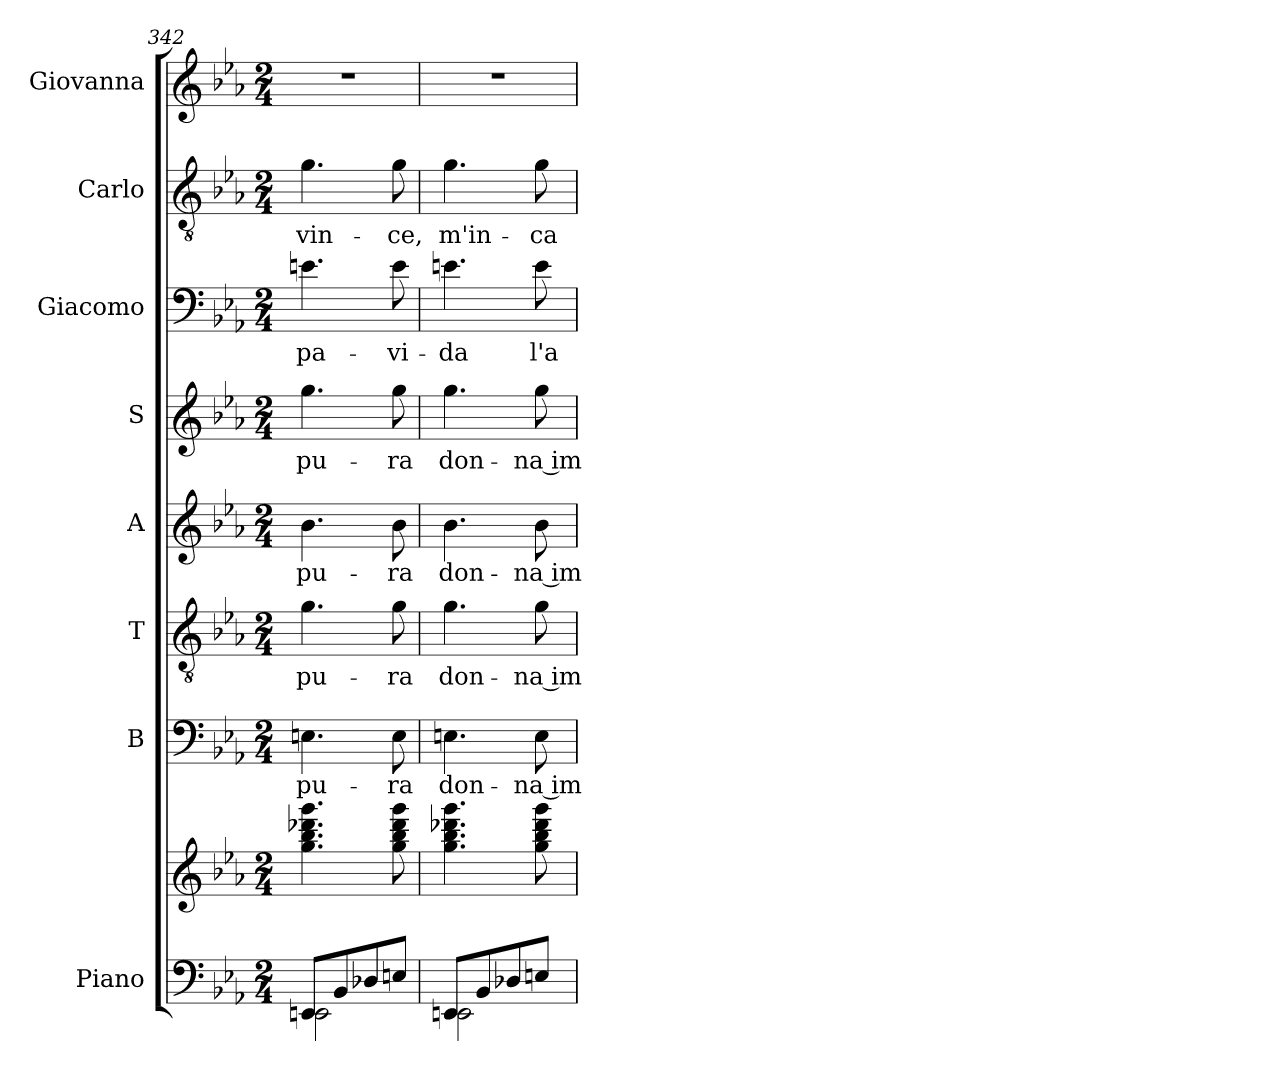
**kern	**kern	**kern	**text	**kern	**text	**kern	**text	**kern	**text	**kern	**text	**kern	**text	**kern
*part8	*part8	*part7	*part7	*part6	*part6	*part5	*part5	*part4	*part4	*part3	*part3	*part2	*part2	*part1
*staff9	*staff8	*staff7	*staff7	*staff6	*staff6	*staff5	*staff5	*staff4	*staff4	*staff3	*staff3	*staff2	*staff2	*staff1
*I"Piano	*	*I"B	*	*I"T	*	*I"A	*	*I"S	*	*I"Giacomo	*	*I"Carlo	*	*I"Giovanna
*I'Pno	*	*I'B	*	*I'T	*	*I'A	*	*I'S	*	*	*	*	*	*
*clefF4	*clefG2	*clefF4	*	*clefGv2	*	*clefG2	*	*clefG2	*	*clefF4	*	*clefGv2	*	*clefG2
*k[b-e-a-]	*k[b-e-a-]	*k[b-e-a-]	*	*k[b-e-a-]	*	*k[b-e-a-]	*	*k[b-e-a-]	*	*k[b-e-a-]	*	*k[b-e-a-]	*	*k[b-e-a-]
*M2/4	*M2/4	*M2/4	*	*M2/4	*	*M2/4	*	*M2/4	*	*M2/4	*	*M2/4	*	*M2/4
=342	=342	=342	=342	=342	=342	=342	=342	=342	=342	=342	=342	=342	=342	=342
*^	*	*	*	*	*	*	*	*	*	*	*	*	*	*
!	!	!	!	!LO:LY:b	!	!LO:LY:b	!	!LO:LY:b	!	!LO:LY:b	!	!LO:LY:b	!	!LO:LY:b	!
8EEn/L	2EE\	4.gg\ 4.bb-\ 4.ddd-X\ 4.ggg\	4.En\	-pu-	4.g\	-pu-	4.b-\	-pu-	4.gg\	-pu-	4.en\	-pa-	4.g\	vin-	2r
8BB-/	.	.	.	.	.	.	.	.	.	.	.	.	.	.	.
8D-X/	.	.	.	.	.	.	.	.	.	.	.	.	.	.	.
!	!	!	!	!LO:LY:b	!	!LO:LY:b	!	!LO:LY:b	!	!LO:LY:b	!	!LO:LY:b	!	!LO:LY:b	!
8En/J	.	8gg\ 8bb-\ 8ddd-\ 8ggg\	8E\	-ra	8g\	-ra	8b-\	-ra	8gg\	-ra	8e\	-vi-	8g\	-ce,	.
=343	=343	=343	=343	=343	=343	=343	=343	=343	=343	=343	=343	=343	=343	=343	=343
!	!	!	!	!LO:LY:b	!	!LO:LY:b	!	!LO:LY:b	!	!LO:LY:b	!	!LO:LY:b	!	!LO:LY:b	!
8EEn/L	2EE\	4.gg\ 4.bb-\ 4.ddd-X\ 4.ggg\	4.En\	don-	4.g\	don-	4.b-\	don-	4.gg\	don-	4.en\	-da	4.g\	m'in-	2r
8BB-/	.	.	.	.	.	.	.	.	.	.	.	.	.	.	.
8D-X/	.	.	.	.	.	.	.	.	.	.	.	.	.	.	.
!	!	!	!	!LO:LY:b	!	!LO:LY:b	!	!LO:LY:b	!	!LO:LY:b	!	!LO:LY:b	!	!LO:LY:b	!
8En/J	.	8gg\ 8bb-\ 8ddd-\ 8ggg\	8E\	-na im-	8g\	-na im-	8b-\	-na im-	8gg\	-na im-	8e\	l'a-	8g\	-ca-	.
*v	*v	*	*	*	*	*	*	*	*	*	*	*	*	*	*
=	=	=	=	=	=	=	=	=	=	=	=	=	=	=
*-	*-	*-	*-	*-	*-	*-	*-	*-	*-	*-	*-	*-	*-	*-
